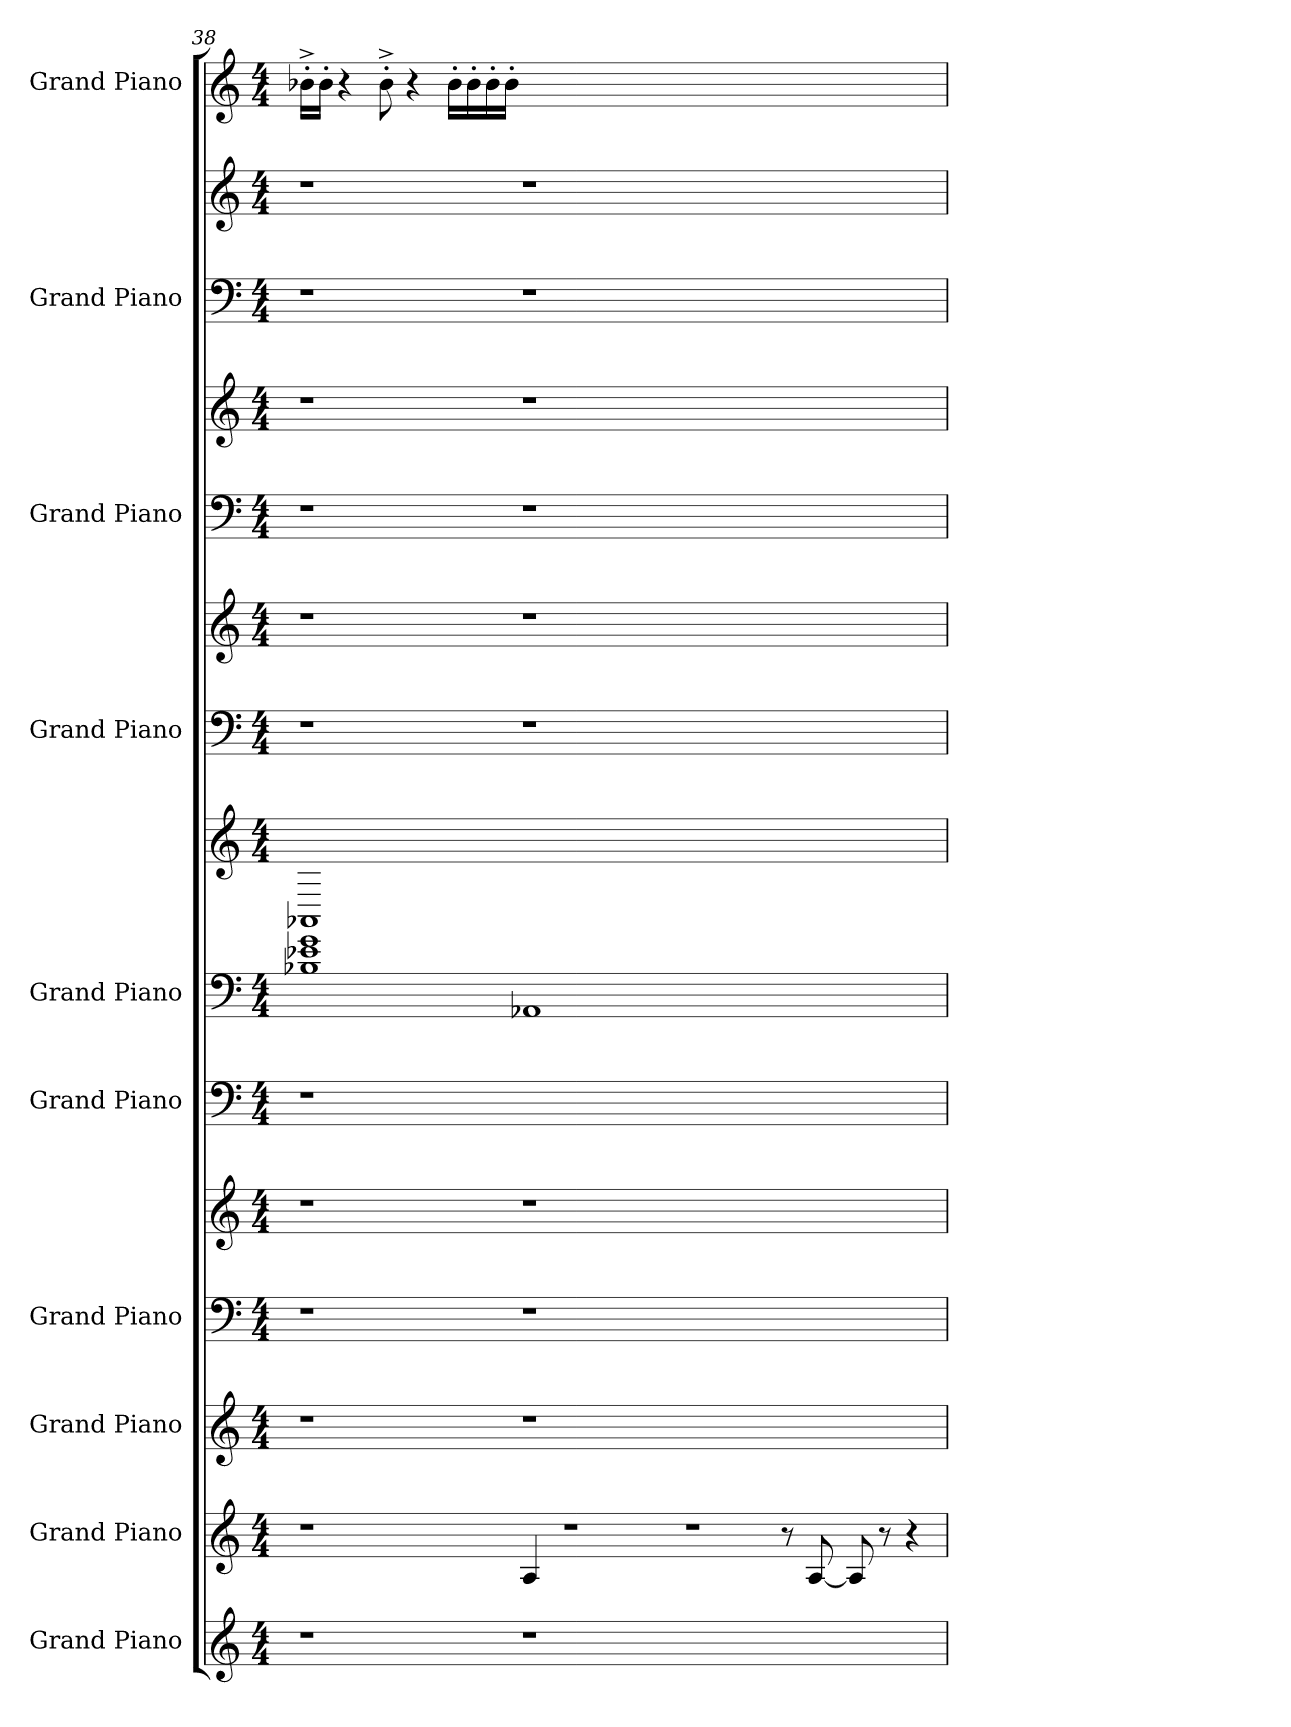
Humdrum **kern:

**kern	**kern	**kern	**kern	**kern	**kern	**kern	**kern	**kern	**kern	**kern	**kern	**kern	**kern	**kern
*part10	*part9	*part8	*part7	*part7	*part6	*part5	*part5	*part4	*part4	*part3	*part3	*part2	*part2	*part1
*staff15	*staff14	*staff13	*staff12	*staff11	*staff10	*staff9	*staff8	*staff7	*staff6	*staff5	*staff4	*staff3	*staff2	*staff1
*I"Grand Piano	*I"Grand Piano	*I"Grand Piano	*I"Grand Piano	*	*I"Grand Piano	*I"Grand Piano	*	*I"Grand Piano	*	*I"Grand Piano	*	*I"Grand Piano	*	*I"Grand Piano
*clefG2	*clefG2	*clefG2	*clefF4	*clefG2	*clefF4	*clefF4	*clefG2	*clefF4	*clefG2	*clefF4	*clefG2	*clefF4	*clefG2	*clefG2
*k[]	*k[]	*k[]	*k[]	*k[]	*k[]	*k[]	*k[]	*k[]	*k[]	*k[]	*k[]	*k[]	*k[]	*k[]
*C:	*C:	*C:	*C:	*C:	*C:	*C:	*C:	*C:	*C:	*C:	*C:	*C:	*C:	*C:
*M4/4	*M4/4	*M4/4	*M4/4	*M4/4	*M4/4	*M4/4	*M4/4	*M4/4	*M4/4	*M4/4	*M4/4	*M4/4	*M4/4	*M4/4
=38	=38	=38	=38	=38	=38	=38	=38	=38	=38	=38	=38	=38	=38	=38
1r	1r	1r	1r	1r	1r	1B-X 1e-X 1g	1AA-X	1r	1r	1r	1r	1r	1r	16b-X'^LL
.	.	.	.	.	.	.	.	.	.	.	.	.	.	16b-'JJ
.	.	.	.	.	.	.	.	.	.	.	.	.	.	4r
.	.	.	.	.	.	.	.	.	.	.	.	.	.	8b-'^
.	.	.	.	.	.	.	.	.	.	.	.	.	.	4r
.	.	.	.	.	.	.	.	.	.	.	.	.	.	16b-'LL
.	.	.	.	.	.	.	.	.	.	.	.	.	.	16b-'
.	.	.	.	.	.	.	.	.	.	.	.	.	.	16b-'
.	.	.	.	.	.	.	.	.	.	.	.	.	.	16b-'JJ
1r	4A	1r	1r	1r	0.ryy	1AA-X	0.ryy	1r	1r	1r	1r	1r	1r	0.ryy
.	1r	.	.	.	.	.	.	.	.	.	.	.	.	.
0ryy	.	0ryy	0ryy	0ryy	.	0ryy	.	0ryy	0ryy	0ryy	0ryy	0ryy	0ryy	.
.	1r	.	.	.	.	.	.	.	.	.	.	.	.	.
.	8r	.	.	.	.	.	.	.	.	.	.	.	.	.
.	[8A	.	.	.	.	.	.	.	.	.	.	.	.	.
.	8A]	.	.	.	.	.	.	.	.	.	.	.	.	.
.	8r	.	.	.	.	.	.	.	.	.	.	.	.	.
.	4r	.	.	.	.	.	.	.	.	.	.	.	.	.
=	=	=	=	=	=	=	=	=	=	=	=	=	=	=
*-	*-	*-	*-	*-	*-	*-	*-	*-	*-	*-	*-	*-	*-	*-
